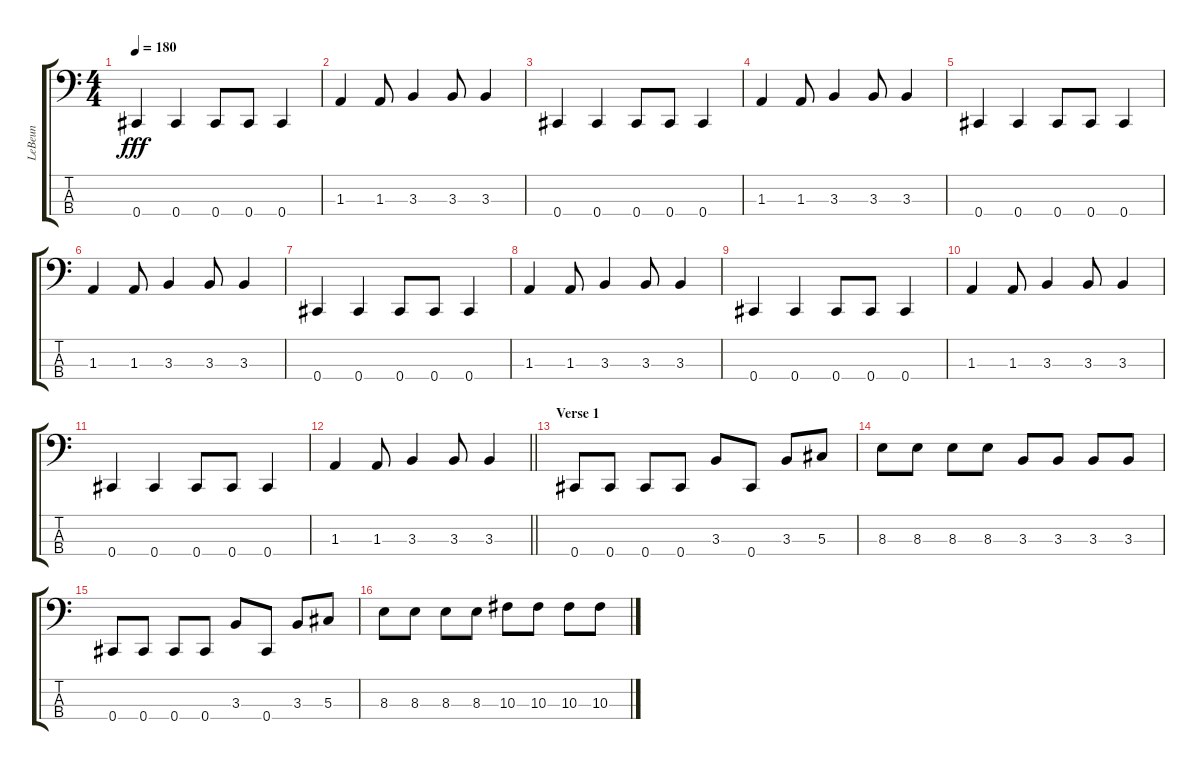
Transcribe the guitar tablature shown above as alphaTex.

\track ("LeBeun" "LeBeun") {instrument electricbassfinger}
\staff {score tabs}
\tuning (Gb2 Db2 Ab1 Db1) {hide}
\ts (4 4)
\tempo 180
\clef f4
\ks c
0.4.4{dy fff} 0.4.4 0.4.8 0.4.8 0.4.4 |
1.3.4 1.3.8 3.3.4 3.3.8 3.3.4 |
0.4.4 0.4.4 0.4.8 0.4.8 0.4.4 |
1.3.4 1.3.8 3.3.4 3.3.8 3.3.4 |
0.4.4 0.4.4 0.4.8 0.4.8 0.4.4 |
1.3.4 1.3.8 3.3.4 3.3.8 3.3.4 |
0.4.4 0.4.4 0.4.8 0.4.8 0.4.4 |
1.3.4 1.3.8 3.3.4 3.3.8 3.3.4 |
0.4.4 0.4.4 0.4.8 0.4.8 0.4.4 |
1.3.4 1.3.8 3.3.4 3.3.8 3.3.4 |
0.4.4 0.4.4 0.4.8 0.4.8 0.4.4 |
\barLineRight lightlight
1.3.4 1.3.8 3.3.4 3.3.8 3.3.4 |
\section ("" "Verse 1")
0.4.8 0.4.8 0.4.8 0.4.8 3.3.8 0.4.8 3.3.8 5.3.8 |
8.3.8 8.3.8 8.3.8 8.3.8 3.3.8 3.3.8 3.3.8 3.3.8 |
0.4.8 0.4.8 0.4.8 0.4.8 3.3.8 0.4.8 3.3.8 5.3.8 |
8.3.8 8.3.8 8.3.8 8.3.8 10.3.8 10.3.8 10.3.8 10.3.8
